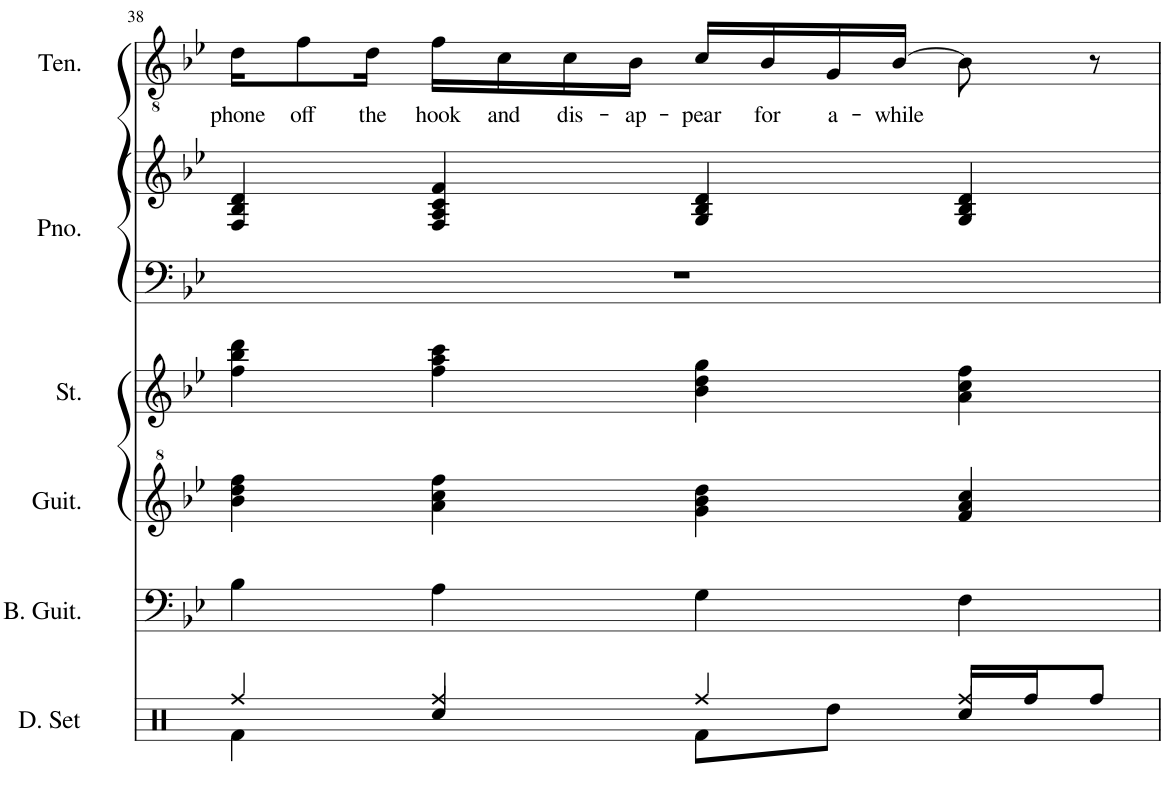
**kern	**kern	**kern	**kern	**kern	**kern	**text
*part5	*part4	*part3	*part2	*part2	*part1	*part1
*staff6	*staff5	*staff4	*staff3	*staff2	*staff1	*staff1
*I"Bass Guitar	*I"Guitar	*I"Strings	*I"Piano	*	*I"Tenor	*
*I'B. Guit.	*I'Guit.	*I'St.	*I'Pno.	*	*I'Ten.	*
!!LO:PB:g=z
*clefF4	*clefG^2	*clefG2	*clefF4	*clefG2	*clefGv2	*
*Trd7c12	*Trd7c12	*	*	*	*	*
*k[b-e-]	*k[b-e-]	*k[b-e-]	*k[b-e-]	*k[b-e-]	*k[b-e-]	*
*M4/4	*M4/4	*M4/4	*M4/4	*M4/4	*M4/4	*
=38	=38	=38	=38	=38	=38	=38
!	!	!	!	!	!	!LO:LY:b
4B-\	4bb-\ 4ddd\ 4fff\	4ff\ 4bb-\ 4ddd\	1r	4F/ 4B-/ 4d/	16d\KL	phone
!	!	!	!	!	!	!LO:LY:b
.	.	.	.	.	8f\	off
!	!	!	!	!	!	!LO:LY:b
.	.	.	.	.	16d\Jk	the
!	!	!	!	!	!	!LO:LY:b
4A\	4aa\ 4ccc\ 4fff\	4ff\ 4aa\ 4ccc\	.	4F/ 4A/ 4c/ 4f/	16f\LL	hook
!	!	!	!	!	!	!LO:LY:b
.	.	.	.	.	16c\	and
!	!	!	!	!	!	!LO:LY:b
.	.	.	.	.	16c\	dis-
!	!	!	!	!	!	!LO:LY:b
.	.	.	.	.	16B-\JJ	-ap-
!	!	!	!	!	!	!LO:LY:b
4G\	4gg\ 4bb-\ 4ddd\	4b-\ 4dd\ 4gg\	.	4G/ 4B-/ 4d/	16c/LL	-pear
!	!	!	!	!	!	!LO:LY:b
.	.	.	.	.	16B-/	for
!	!	!	!	!	!	!LO:LY:b
.	.	.	.	.	16G/	a-
!	!	!	!	!	!	!LO:LY:b
.	.	.	.	.	[16B-/JJ	-while
4F\	4ff/ 4aa/ 4ccc/	4a\ 4cc\ 4ff\	.	4G/ 4B-/ 4d/	8B-\]	.
.	.	.	.	.	8r	.
=	=	=	=	=	=	=
*-	*-	*-	*-	*-	*-	*-
